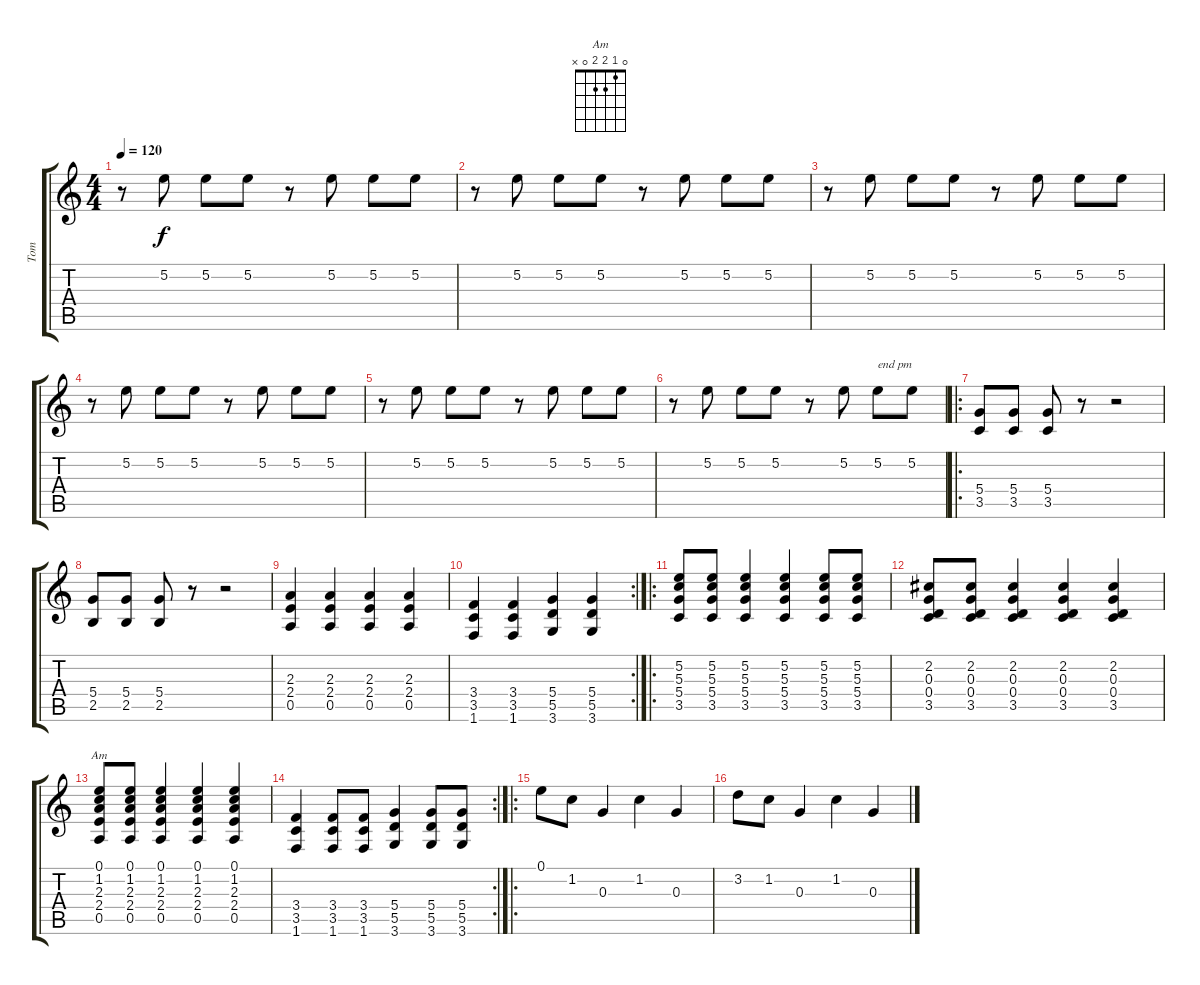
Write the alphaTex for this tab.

\track ("Tom" "Tom") {instrument acousticguitarnylon}
\staff {score tabs}
\tuning (E4 B3 G3 D3 A2 E2) {hide}
\chord ("Am" 0 1 2 2 0 x)
\ts (4 4)
\tempo 120
\clef g2
\ks c
r.8{dy f} 5.2.8 5.2.8 5.2.8 r.8 5.2.8 5.2.8 5.2.8 |
r.8 5.2.8 5.2.8 5.2.8 r.8 5.2.8 5.2.8 5.2.8 |
r.8 5.2.8 5.2.8 5.2.8 r.8 5.2.8 5.2.8 5.2.8 |
r.8 5.2.8 5.2.8 5.2.8 r.8 5.2.8 5.2.8 5.2.8 |
r.8 5.2.8 5.2.8 5.2.8 r.8 5.2.8 5.2.8 5.2.8 |
r.8 5.2.8 5.2.8 5.2.8 r.8 5.2.8 5.2.8{txt "end pm"} 5.2.8 |
\ro
(5.4 3.5).8 (5.4 3.5).8 (5.4 3.5).8 r.8 r.2 |
(5.4 2.5).8 (5.4 2.5).8 (5.4 2.5).8 r.8 r.2 |
(2.3 2.4 0.5).4 (2.3 2.4 0.5).4 (2.3 2.4 0.5).4 (2.3 2.4 0.5).4 |
\rc 2
(3.4 3.5 1.6).4 (3.4 3.5 1.6).4 (5.4 5.5 3.6).4 (5.4 5.5 3.6).4 |
\ro
(5.2 5.3 5.4 3.5).8 (5.2 5.3 5.4 3.5).8 (5.2 5.3 5.4 3.5).4 (5.2 5.3 5.4 3.5).4 (5.2 5.3 5.4 3.5).8 (5.2 5.3 5.4 3.5).8 |
(2.2 0.3 0.4 3.5).8 (2.2 0.3 0.4 3.5).8 (2.2 0.3 0.4 3.5).4 (2.2 0.3 0.4 3.5).4 (2.2 0.3 0.4 3.5).4 |
(0.1 1.2 2.3 2.4 0.5).8{ch "Am"} (0.1 1.2 2.3 2.4 0.5).8 (0.1 1.2 2.3 2.4 0.5).4 (0.1 1.2 2.3 2.4 0.5).4 (0.1 1.2 2.3 2.4 0.5).4 |
\rc 2
(3.4 3.5 1.6).4 (3.4 3.5 1.6).8 (3.4 3.5 1.6).8 (5.4 5.5 3.6).4 (5.4 5.5 3.6).8 (5.4 5.5 3.6).8 |
\ro
0.1.8 1.2.8 0.3.4 1.2.4 0.3.4 |
3.2.8 1.2.8 0.3.4 1.2.4 0.3.4
